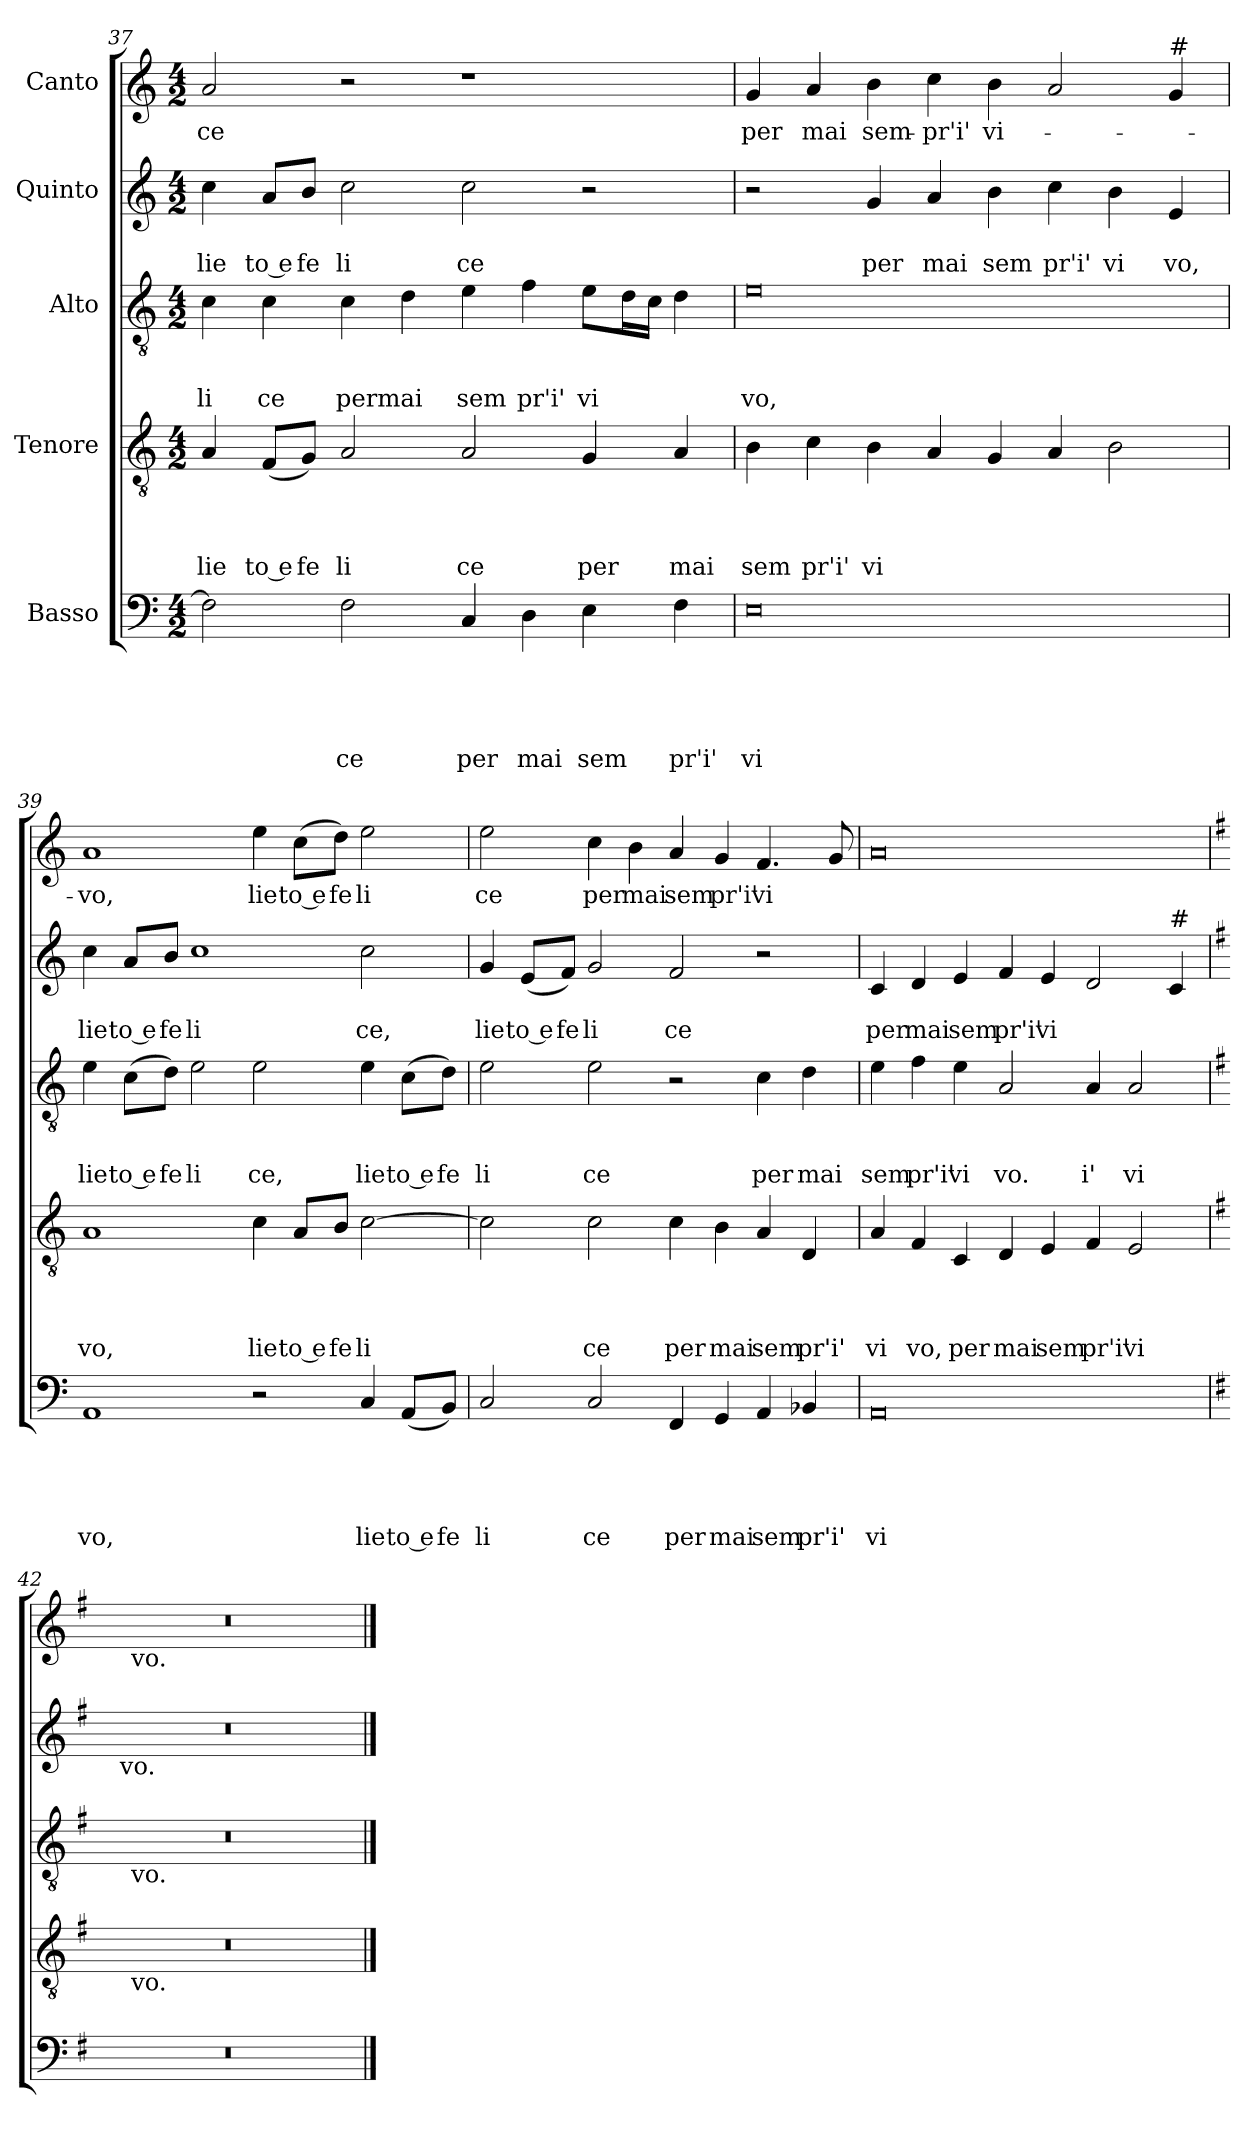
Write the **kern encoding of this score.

**kern	**text	**text	**text	**text	**text	**kern	**text	**text	**text	**text	**kern	**text	**text	**text	**kern	**text	**text	**kern	**text
*part5	*part5	*part5	*part5	*part5	*part5	*part4	*part4	*part4	*part4	*part4	*part3	*part3	*part3	*part3	*part2	*part2	*part2	*part1	*part1
*staff5	*staff5	*staff5	*staff5	*staff5	*staff5	*staff4	*staff4	*staff4	*staff4	*staff4	*staff3	*staff3	*staff3	*staff3	*staff2	*staff2	*staff2	*staff1	*staff1
*I"Basso	*	*	*	*	*	*I"Tenore	*	*	*	*	*I"Alto	*	*	*	*I"Quinto	*	*	*I"Canto	*
*clefF4	*	*	*	*	*	*clefGv2	*	*	*	*	*clefGv2	*	*	*	*clefG2	*	*	*clefG2	*
*k[]	*	*	*	*	*	*k[]	*	*	*	*	*k[]	*	*	*	*k[]	*	*	*k[]	*
*C:	*	*	*	*	*	*C:	*	*	*	*	*C:	*	*	*	*C:	*	*	*C:	*
*M4/2	*	*	*	*	*	*M4/2	*	*	*	*	*M4/2	*	*	*	*M4/2	*	*	*M4/2	*
=37	=37	=37	=37	=37	=37	=37	=37	=37	=37	=37	=37	=37	=37	=37	=37	=37	=37	=37	=37
!	!	!	!	!	!	!	!	!	!	!LO:LY:b	!	!	!	!LO:LY:b	!	!	!LO:LY:b	!	!LO:LY:b
2F\]	.	.	.	.	.	4A/	.	.	.	lie	4c\	.	.	li	4cc\	.	lie	2a/	-ce
!	!	!	!	!	!	!	!	!	!	!LO:LY:b:rj	!	!	!	!LO:LY:b	!	!	!LO:LY:b:rj	!	!
.	.	.	.	.	.	(<8F/L	.	.	.	to e	4c\	.	.	ce	8a/L	.	to e	.	.
!	!	!	!	!	!	!	!	!	!	!LO:LY:b	!	!	!	!	!	!	!LO:LY:b	!	!
.	.	.	.	.	.	8G/J)	.	.	.	fe	.	.	.	.	8b/J	.	fe	.	.
!	!	!	!	!	!LO:LY:b	!	!	!	!	!LO:LY:b	!	!	!	!LO:LY:b	!	!	!LO:LY:b	!	!
2F\	.	.	.	.	ce	2A/	.	.	.	li	4c\	.	.	permai	2cc\	.	li	2r	.
.	.	.	.	.	.	.	.	.	.	.	4d\	.	.	.	.	.	.	.	.
!	!	!	!	!	!LO:LY:b	!	!	!	!	!LO:LY:b	!	!	!	!LO:LY:b	!	!	!LO:LY:b	!	!
4C/	.	.	.	.	per	2A/	.	.	.	ce	4e\	.	.	sem	2cc\	.	ce	1r	.
!	!	!	!	!	!LO:LY:b	!	!	!	!	!	!	!	!	!LO:LY:b	!	!	!	!	!
4D\	.	.	.	.	mai	.	.	.	.	.	4f\	.	.	pr'i'	.	.	.	.	.
!	!	!	!	!	!LO:LY:b	!	!	!	!	!LO:LY:b	!	!	!	!LO:LY:b	!	!	!	!	!
4E\	.	.	.	.	sem	4G/	.	.	.	per	8e\L	.	.	vi	2r	.	.	.	.
.	.	.	.	.	.	.	.	.	.	.	16d\L	.	.	.	.	.	.	.	.
.	.	.	.	.	.	.	.	.	.	.	16c\JJ	.	.	.	.	.	.	.	.
!	!	!	!	!	!LO:LY:b	!	!	!	!	!LO:LY:b	!	!	!	!	!	!	!	!	!
4F\	.	.	.	.	pr'i'	4A/	.	.	.	mai	4d\	.	.	.	.	.	.	.	.
=38	=38	=38	=38	=38	=38	=38	=38	=38	=38	=38	=38	=38	=38	=38	=38	=38	=38	=38	=38
!	!	!	!	!	!LO:LY:b	!	!	!	!	!LO:LY:b	!	!	!	!LO:LY:b	!	!	!	!	!LO:LY:b
0E	.	.	.	.	vi	4B\	.	.	.	sem	0e	.	.	vo,	2r	.	.	4g/	per
!	!	!	!	!	!	!	!	!	!	!LO:LY:b	!	!	!	!	!	!	!	!	!LO:LY:b
.	.	.	.	.	.	4c\	.	.	.	pr'i'	.	.	.	.	.	.	.	4a/	mai
!	!	!	!	!	!	!	!	!	!	!LO:LY:b	!	!	!	!	!	!	!LO:LY:b	!	!LO:LY:b
.	.	.	.	.	.	4B\	.	.	.	vi	.	.	.	.	4g/	.	per	4b\	sem-
!	!	!	!	!	!	!	!	!	!	!	!	!	!	!	!	!	!LO:LY:b	!	!LO:LY:b
.	.	.	.	.	.	4A/	.	.	.	.	.	.	.	.	4a/	.	mai	4cc\	-pr'i'
!	!	!	!	!	!	!	!	!	!	!	!	!	!	!	!	!	!LO:LY:b	!	!LO:LY:b
.	.	.	.	.	.	4G/	.	.	.	.	.	.	.	.	4b\	.	sem	4b\	vi-
!	!	!	!	!	!	!	!	!	!	!	!	!	!	!	!	!	!LO:LY:b	!	!
.	.	.	.	.	.	4A/	.	.	.	.	.	.	.	.	4cc\	.	pr'i'	2a/	.
!	!	!	!	!	!	!	!	!	!	!	!	!	!	!	!	!	!LO:LY:b	!	!
.	.	.	.	.	.	2B\	.	.	.	.	.	.	.	.	4b\	.	vi	.	.
!	!	!	!	!	!	!	!	!	!	!	!	!	!	!	!	!	!	!LO:TX:a:t=#	!
!	!	!	!	!	!	!	!	!	!	!	!	!	!	!	!	!	!LO:LY:b	!	!
.	.	.	.	.	.	.	.	.	.	.	.	.	.	.	4e/	.	vo,	4g/	.
!!LO:PB:g=z
=39	=39	=39	=39	=39	=39	=39	=39	=39	=39	=39	=39	=39	=39	=39	=39	=39	=39	=39	=39
!	!	!	!	!	!LO:LY:b	!	!	!	!	!LO:LY:b	!	!	!	!LO:LY:b	!	!	!LO:LY:b	!	!LO:LY:b
1AA	.	.	.	.	vo,	1A	.	.	.	vo,	4e\	.	.	lie	4cc\	.	lie	1a	-vo,
!	!	!	!	!	!	!	!	!	!	!	!	!	!	!LO:LY:b:rj	!	!	!LO:LY:b:rj	!	!
.	.	.	.	.	.	.	.	.	.	.	(<8c\L	.	.	to e	8a/L	.	to e	.	.
!	!	!	!	!	!	!	!	!	!	!	!	!	!	!LO:LY:b	!	!	!LO:LY:b	!	!
.	.	.	.	.	.	.	.	.	.	.	8d\J)	.	.	fe	8b/J	.	fe	.	.
!	!	!	!	!	!	!	!	!	!	!	!	!	!	!LO:LY:b	!	!	!LO:LY:b	!	!
.	.	.	.	.	.	.	.	.	.	.	2e\	.	.	li	1cc	.	li	.	.
!	!	!	!	!	!	!	!	!	!	!LO:LY:b	!	!	!	!LO:LY:b	!	!	!	!	!LO:LY:b
2r	.	.	.	.	.	4c\	.	.	.	lie	2e\	.	.	ce,	.	.	.	4ee\	lie
!	!	!	!	!	!	!	!	!	!	!LO:LY:b:rj	!	!	!	!	!	!	!	!	!LO:LY:b:rj
.	.	.	.	.	.	8A/L	.	.	.	to e	.	.	.	.	.	.	.	(<8cc\L	to e
!	!	!	!	!	!	!	!	!	!	!LO:LY:b	!	!	!	!	!	!	!	!	!LO:LY:b
.	.	.	.	.	.	8B/J	.	.	.	fe	.	.	.	.	.	.	.	8dd\J)	fe
!	!	!	!	!	!LO:LY:b	!	!	!	!	!LO:LY:b	!	!	!	!LO:LY:b	!	!	!LO:LY:b	!	!LO:LY:b
4C/	.	.	.	.	lie	[>2c\	.	.	.	li	4e\	.	.	lie	2cc\	.	ce,	2ee\	li
!	!	!	!	!	!LO:LY:b:rj	!	!	!	!	!	!	!	!	!LO:LY:b:rj	!	!	!	!	!
(<8AA/L	.	.	.	.	to e	.	.	.	.	.	(<8c\L	.	.	to e	.	.	.	.	.
!	!	!	!	!	!LO:LY:b	!	!	!	!	!	!	!	!	!LO:LY:b	!	!	!	!	!
8BB/J)	.	.	.	.	fe	.	.	.	.	.	8d\J)	.	.	fe	.	.	.	.	.
=40	=40	=40	=40	=40	=40	=40	=40	=40	=40	=40	=40	=40	=40	=40	=40	=40	=40	=40	=40
!	!	!	!	!	!LO:LY:b	!	!	!	!	!	!	!	!	!LO:LY:b	!	!	!LO:LY:b	!	!LO:LY:b
2C/	.	.	.	.	li	2c\]	.	.	.	.	2e\	.	.	li	4g/	.	lie	2ee\	ce
!	!	!	!	!	!	!	!	!	!	!	!	!	!	!	!	!	!LO:LY:b:rj	!	!
.	.	.	.	.	.	.	.	.	.	.	.	.	.	.	(<8e/L	.	to e	.	.
!	!	!	!	!	!	!	!	!	!	!	!	!	!	!	!	!	!LO:LY:b	!	!
.	.	.	.	.	.	.	.	.	.	.	.	.	.	.	8f/J)	.	fe	.	.
!	!	!	!	!	!LO:LY:b	!	!	!	!	!LO:LY:b	!	!	!	!LO:LY:b	!	!	!LO:LY:b	!	!LO:LY:b
2C/	.	.	.	.	ce	2c\	.	.	.	ce	2e\	.	.	ce	2g/	.	li	4cc\	per
!	!	!	!	!	!	!	!	!	!	!	!	!	!	!	!	!	!	!	!LO:LY:b
.	.	.	.	.	.	.	.	.	.	.	.	.	.	.	.	.	.	4b\	mai
!	!	!	!	!	!LO:LY:b	!	!	!	!	!LO:LY:b	!	!	!	!	!	!	!LO:LY:b	!	!LO:LY:b
4FF/	.	.	.	.	per	4c\	.	.	.	per	2r	.	.	.	2f/	.	ce	4a/	sem
!	!	!	!	!	!LO:LY:b	!	!	!	!	!LO:LY:b	!	!	!	!	!	!	!	!	!LO:LY:b
4GG/	.	.	.	.	mai	4B\	.	.	.	mai	.	.	.	.	.	.	.	4g/	pr'i'
!	!	!	!	!	!LO:LY:b	!	!	!	!	!LO:LY:b	!	!	!	!LO:LY:b	!	!	!	!	!LO:LY:b
4AA/	.	.	.	.	sem	4A/	.	.	.	sem	4c\	.	.	per	2r	.	.	4.f/	vi
!	!	!	!	!	!LO:LY:b	!	!	!	!	!LO:LY:b	!	!	!	!LO:LY:b	!	!	!	!	!
4BB-X/	.	.	.	.	pr'i'	4D/	.	.	.	pr'i'	4d\	.	.	mai	.	.	.	.	.
.	.	.	.	.	.	.	.	.	.	.	.	.	.	.	.	.	.	8g/	.
=41	=41	=41	=41	=41	=41	=41	=41	=41	=41	=41	=41	=41	=41	=41	=41	=41	=41	=41	=41
!	!	!	!	!	!LO:LY:b	!	!	!	!	!LO:LY:b	!	!	!	!LO:LY:b	!	!	!LO:LY:b	!	!
0AA	.	.	.	.	vi	4A/	.	.	.	vi	4e\	.	.	sem	4c/	.	per	0a	.
!	!	!	!	!	!	!	!	!	!	!LO:LY:b	!	!	!	!LO:LY:b	!	!	!LO:LY:b	!	!
.	.	.	.	.	.	4F/	.	.	.	vo,	4f\	.	.	pr'i'	4d/	.	mai	.	.
!	!	!	!	!	!	!	!	!	!	!LO:LY:b	!	!	!	!LO:LY:b	!	!	!LO:LY:b	!	!
.	.	.	.	.	.	4C/	.	.	.	per	4e\	.	.	vi	4e/	.	sem	.	.
!	!	!	!	!	!	!	!	!	!	!LO:LY:b	!	!	!	!LO:LY:b	!	!	!LO:LY:b	!	!
.	.	.	.	.	.	4D/	.	.	.	mai	2A/	.	.	vo.	4f/	.	pr'i'	.	.
!	!	!	!	!	!	!	!	!	!	!LO:LY:b	!	!	!	!	!	!	!LO:LY:b	!	!
.	.	.	.	.	.	4E/	.	.	.	sem	.	.	.	.	4e/	.	vi	.	.
!	!	!	!	!	!	!	!	!	!	!LO:LY:b	!	!	!	!LO:LY:b	!	!	!	!	!
.	.	.	.	.	.	4F/	.	.	.	pr'i'	4A/	.	.	i'	2d/	.	.	.	.
!	!	!	!	!	!	!	!	!	!	!LO:LY:b	!	!	!	!LO:LY:b	!	!	!	!	!
.	.	.	.	.	.	2E/	.	.	.	vi	2A/	.	.	vi	.	.	.	.	.
!	!	!	!	!	!	!	!	!	!	!	!	!	!	!	!LO:TX:a:t=#	!	!	!	!
.	.	.	.	.	.	.	.	.	.	.	.	.	.	.	4c/	.	.	.	.
=42	=42	=42	=42	=42	=42	=42	=42	=42	=42	=42	=42	=42	=42	=42	=42	=42	=42	=42	=42
*k[f#]	*	*	*	*	*	*k[f#]	*	*	*	*	*k[f#]	*	*	*	*k[f#]	*	*	*k[f#]	*
*G:	*	*	*	*	*	*G:	*	*	*	*	*G:	*	*	*	*G:	*	*	*G:	*
*	*	*	*	*	*	*^	*	*	*	*	*^	*	*	*	*^	*	*	*^	*
0r	.	.	.	.	.	0r	8ryy	.	.	.	.	0r	8ryy	.	.	.	0r	16.ryy	.	.	0r	8ryy	.
!	!	!	!	!	!	!	!	!	!	!	!	!	!	!	!	!	!	!LO:TX:b:t=vo.	!	!	!	!	!
.	.	.	.	.	.	.	.	.	.	.	.	.	.	.	.	.	.	1ryy	.	.	.	.	.
!	!	!	!	!	!	!	!	!	!	!	!	!	!	!	!	!	!	!	!	!	!	!LO:TX:b:t=vo.	!
!	!	!	!	!	!	!	!	!	!	!	!	!	!LO:TX:b:t=vo.	!	!	!	!	!	!	!	!	!	!
!	!	!	!	!	!	!	!LO:TX:b:t=vo.	!	!	!	!	!	!	!	!	!	!	!	!	!	!	!	!
.	.	.	.	.	.	.	1...ryy	.	.	.	.	.	1...ryy	.	.	.	.	.	.	.	.	1...ryy	.
.	.	.	.	.	.	.	.	.	.	.	.	.	.	.	.	.	.	2ryy	.	.	.	.	.
.	.	.	.	.	.	.	.	.	.	.	.	.	.	.	.	.	.	4ryy	.	.	.	.	.
.	.	.	.	.	.	.	.	.	.	.	.	.	.	.	.	.	.	8ryy	.	.	.	.	.
.	.	.	.	.	.	.	.	.	.	.	.	.	.	.	.	.	.	32ryy	.	.	.	.	.
*	*	*	*	*	*	*v	*v	*	*	*	*	*	*	*	*	*	*v	*v	*	*	*v	*v	*
*	*	*	*	*	*	*	*	*	*	*	*v	*v	*	*	*	*	*	*	*	*
==	==	==	==	==	==	==	==	==	==	==	==	==	==	==	==	==	==	==	==
*-	*-	*-	*-	*-	*-	*-	*-	*-	*-	*-	*-	*-	*-	*-	*-	*-	*-	*-	*-
